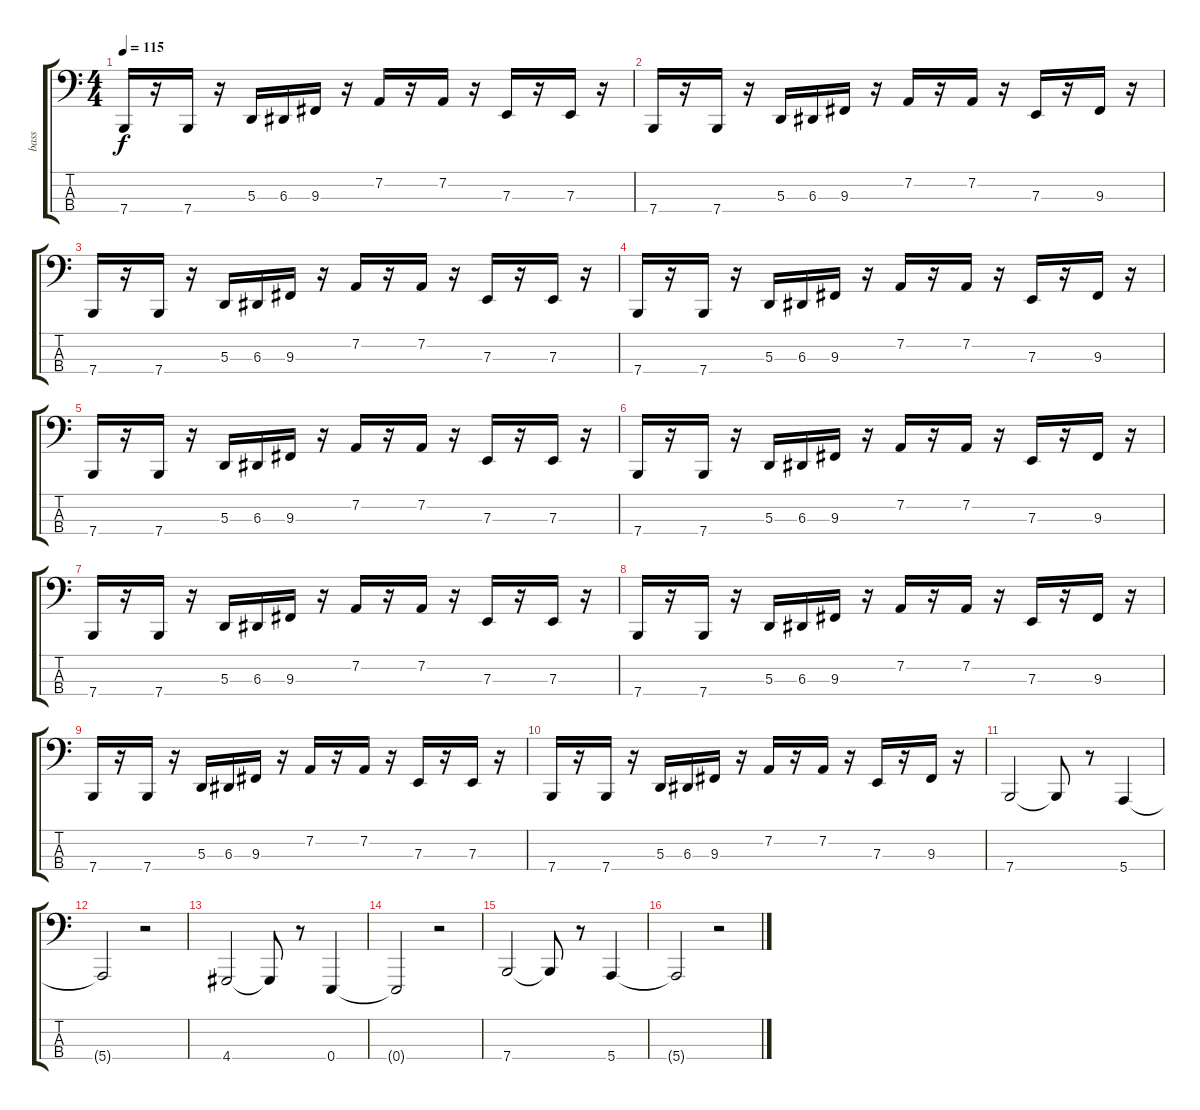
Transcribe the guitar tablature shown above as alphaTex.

\track ("bass" "bass") {instrument lead8bassandlead}
\staff {score tabs}
\tuning (G2 D2 A1 E1) {hide}
\ts (4 4)
\tempo 115
\clef f4
\ks c
7.4.16{dy f} r.16 7.4.16 r.16 5.3.16 6.3.16 9.3.16 r.16 7.2.16 r.16 7.2.16 r.16 7.3.16 r.16 7.3.16 r.16 |
7.4.16 r.16 7.4.16 r.16 5.3.16 6.3.16 9.3.16 r.16 7.2.16 r.16 7.2.16 r.16 7.3.16 r.16 9.3.16 r.16 |
7.4.16 r.16 7.4.16 r.16 5.3.16 6.3.16 9.3.16 r.16 7.2.16 r.16 7.2.16 r.16 7.3.16 r.16 7.3.16 r.16 |
7.4.16 r.16 7.4.16 r.16 5.3.16 6.3.16 9.3.16 r.16 7.2.16 r.16 7.2.16 r.16 7.3.16 r.16 9.3.16 r.16 |
7.4.16 r.16 7.4.16 r.16 5.3.16 6.3.16 9.3.16 r.16 7.2.16 r.16 7.2.16 r.16 7.3.16 r.16 7.3.16 r.16 |
7.4.16 r.16 7.4.16 r.16 5.3.16 6.3.16 9.3.16 r.16 7.2.16 r.16 7.2.16 r.16 7.3.16 r.16 9.3.16 r.16 |
7.4.16 r.16 7.4.16 r.16 5.3.16 6.3.16 9.3.16 r.16 7.2.16 r.16 7.2.16 r.16 7.3.16 r.16 7.3.16 r.16 |
7.4.16 r.16 7.4.16 r.16 5.3.16 6.3.16 9.3.16 r.16 7.2.16 r.16 7.2.16 r.16 7.3.16 r.16 9.3.16 r.16 |
7.4.16 r.16 7.4.16 r.16 5.3.16 6.3.16 9.3.16 r.16 7.2.16 r.16 7.2.16 r.16 7.3.16 r.16 7.3.16 r.16 |
7.4.16 r.16 7.4.16 r.16 5.3.16 6.3.16 9.3.16 r.16 7.2.16 r.16 7.2.16 r.16 7.3.16 r.16 9.3.16 r.16 |
7.4.2 7.4{t}.8 r.8 5.4.4 |
5.4{t}.2 r.2 |
4.4.2 4.4{t}.8 r.8 0.4.4 |
0.4{t}.2 r.2 |
7.4.2 7.4{t}.8 r.8 5.4.4 |
5.4{t}.2 r.2
